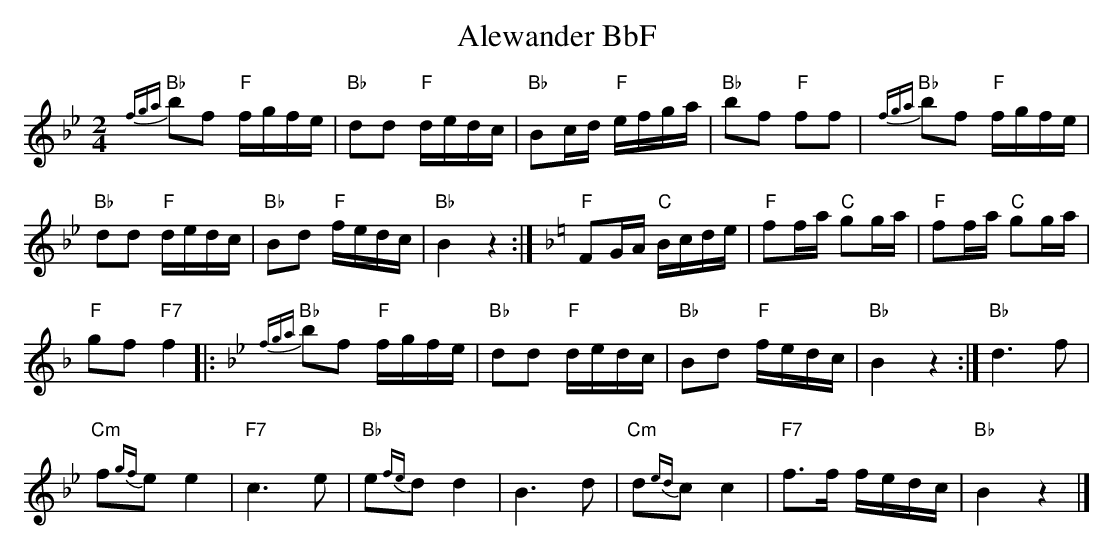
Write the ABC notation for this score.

X:1
T: Alewander BbF
M:2/4
L:1/16
K:Bb
{fga}"Bb"b2f2 "F"fgfe | "Bb"d2d2 "F"dedc | "Bb"B2cd "F"efga | "Bb"b2f2 "F"f2f2 | {fga}"Bb"b2f2 "F"fgfe |
"Bb"d2d2 "F"dedc |"Bb"B2d2 "F"fedc | "Bb"B4z4 :| [K:F] "F"F2GA "C"Bcde | "F"f2fa "C"g2ga | "F"f2fa "C"g2ga |
"F"g2f2 "F7"f4 |: [K:Bb] {fga}"Bb"b2f2 "F"fgfe | "Bb"d2d2 "F"dedc | "Bb"B2d2 "F"fedc | "Bb"B4z4 :| [L:1/8] "Bb"d3f |
"Cm"f{gf}e e2 | "F7"c3e | "Bb"e{fe}d d2 | B3d | "Cm"d{ed}c c2 | "F7"f>f f/e/d/c/ | "Bb"B2z2 |]
